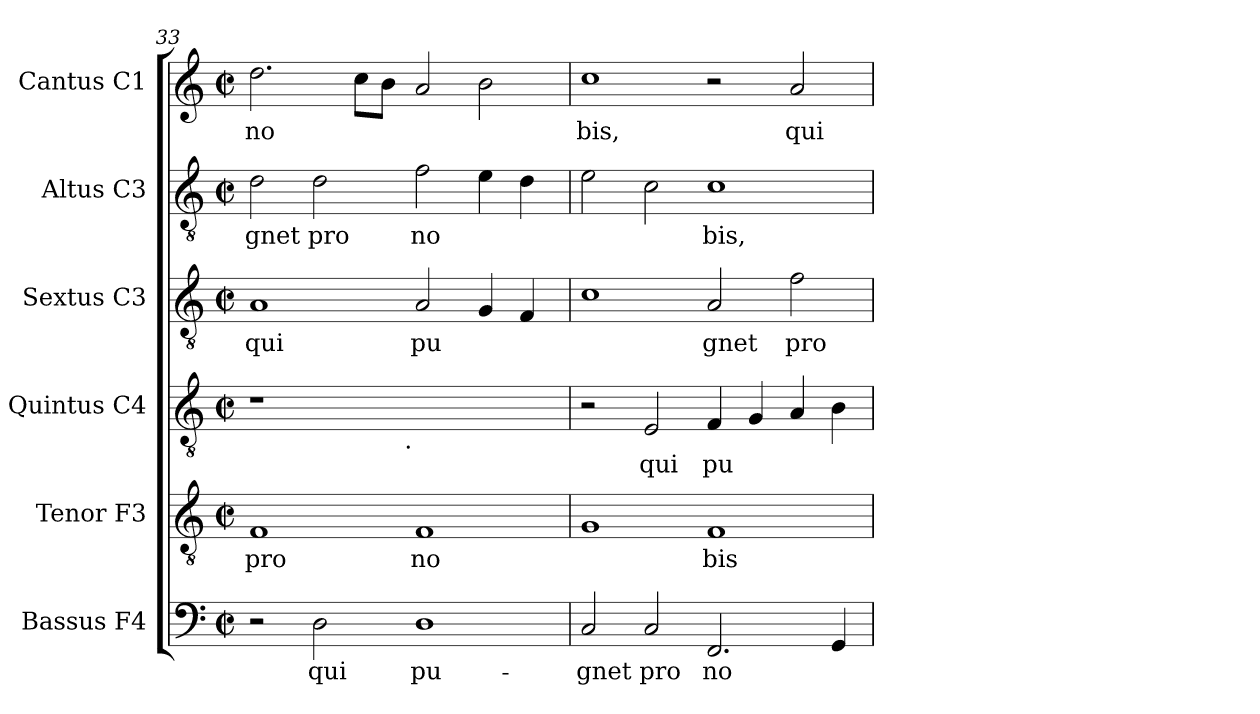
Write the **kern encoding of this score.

**kern	**text	**kern	**text	**kern	**text	**kern	**text	**kern	**text	**kern	**text
*part6	*part6	*part5	*part5	*part4	*part4	*part3	*part3	*part2	*part2	*part1	*part1
*staff6	*staff6	*staff5	*staff5	*staff4	*staff4	*staff3	*staff3	*staff2	*staff2	*staff1	*staff1
*I"Bassus  F4	*	*I"Tenor  F3	*	*I"Quintus  C4	*	*I"Sextus  C3	*	*I"Altus  C3	*	*I"Cantus  C1	*
*clefF4	*	*clefGv2	*	*clefGv2	*	*clefGv2	*	*clefGv2	*	*clefG2	*
*k[]	*	*k[]	*	*k[]	*	*k[]	*	*k[]	*	*k[]	*
*C:	*	*C:	*	*C:	*	*C:	*	*C:	*	*C:	*
*M2/2	*	*M2/2	*	*M2/2	*	*M2/2	*	*M2/2	*	*M2/2	*
*met(c|)	*	*met(c|)	*	*met(c|)	*	*met(c|)	*	*met(c|)	*	*met(c|)	*
=33	=33	=33	=33	=33	=33	=33	=33	=33	=33	=33	=33
!	!	!	!LO:LY:b:cj	!	!	!	!LO:LY:b:cj	!	!LO:LY:b:cj	!	!LO:LY:b:cj
*	*	*	*	*^	*	*	*	*	*	*	*
2r	.	1F	pro	1r	2ryy	.	1A	qui	2d\	-gnet	2.dd\	no-
!	!LO:LY:b:cj	!	!	!	!	!	!	!	!	!LO:LY:b:cj	!	!
2D\	qui	.	.	.	4...ryy	.	.	.	2d\	pro	.	.
!	!	!	!	!	!	!	!	!	!	!	!	!LO:LY:b:cj
.	.	.	.	.	.	.	.	.	.	.	8cc\L	--
!	!	!	!	!	!	!	!	!	!	!	!	!LO:LY:b:cj
.	.	.	.	.	.	.	.	.	.	.	8b\J	--
!	!	!	!	!	!LO:TX:b:t=.	!	!	!	!	!	!	!
.	.	.	.	.	1ryy	.	.	.	.	.	.	.
!	!LO:LY:b:cj	!	!LO:LY:b:cj	!	!	!	!	!LO:LY:b:cj	!	!LO:LY:b:cj	!	!LO:LY:b:cj
1D	pu-	1F	no-	1ryy	.	.	2A/	pu-	2f\	no-	2a/	--
!	!	!	!	!	!	!	!	!LO:LY:b:cj	!	!LO:LY:b:cj	!	!LO:LY:b:cj
.	.	.	.	.	.	.	4G/	--	4e\	--	2b\	--
!	!	!	!	!	!	!	!	!LO:LY:b:cj	!	!LO:LY:b:cj	!	!
.	.	.	.	.	.	.	4F/	--	4d\	--	.	.
.	.	.	.	.	32ryy	.	.	.	.	.	.	.
!!LO:PB:g=z
=34	=34	=34	=34	=34	=34	=34	=34	=34	=34	=34	=34	=34
!	!LO:LY:b:cj	!	!LO:LY:b:cj	!	!	!	!	!LO:LY:b:cj	!	!LO:LY:b:cj	!	!LO:LY:b:cj
*	*	*	*	*v	*v	*	*	*	*	*	*	*
2C/	-gnet	1G	--	2r	.	1c	--	2e\	--	1cc	-bis,
!	!LO:LY:b:cj	!	!	!	!LO:LY:b:cj	!	!	!	!LO:LY:b:cj	!	!
2C/	pro	.	.	2E/	qui	.	.	2c\	--	.	.
!	!LO:LY:b:cj	!	!LO:LY:b:cj	!	!LO:LY:b:cj	!	!LO:LY:b:cj	!	!LO:LY:b:cj	!	!
2.FF/	no-	1F	-bis	4F/	pu-	2A/	-gnet	1c	-bis,	2r	.
!	!	!	!	!	!LO:LY:b:cj	!	!	!	!	!	!
.	.	.	.	4G/	--	.	.	.	.	.	.
!	!	!	!	!	!LO:LY:b:cj	!	!LO:LY:b:cj	!	!	!	!LO:LY:b:cj
.	.	.	.	4A/	--	2f\	pro	.	.	2a/	qui
!	!LO:LY:b:cj	!	!	!	!LO:LY:b:cj	!	!	!	!	!	!
4GG/	--	.	.	4B\	--	.	.	.	.	.	.
=	=	=	=	=	=	=	=	=	=	=	=
*-	*-	*-	*-	*-	*-	*-	*-	*-	*-	*-	*-
